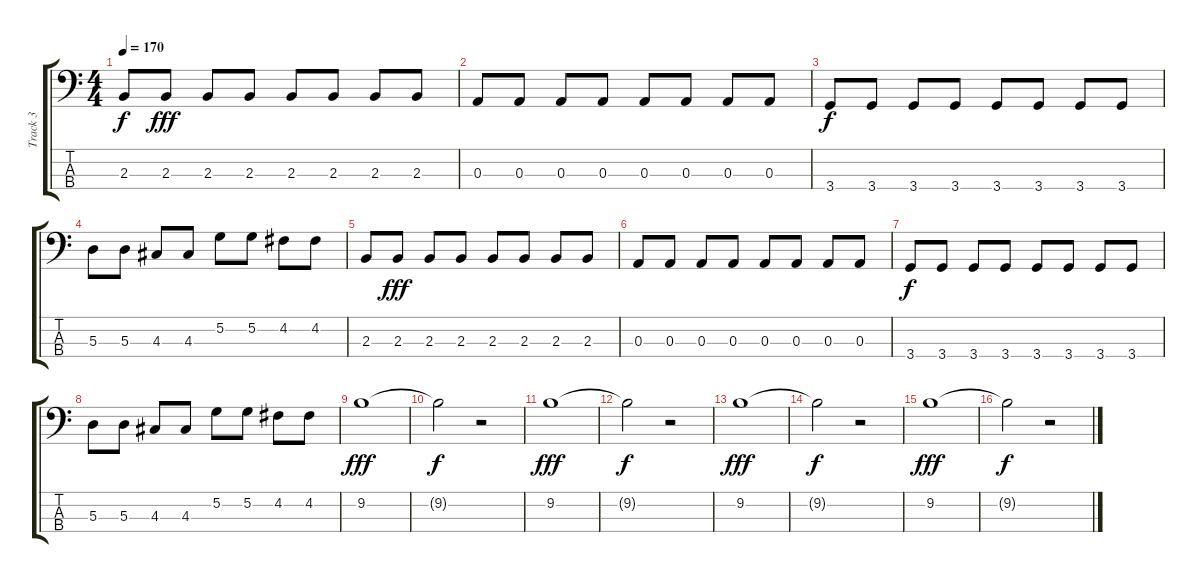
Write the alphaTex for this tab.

\track ("Track 3" "Track 3") {instrument electricbasspick}
\staff {score tabs}
\tuning (G2 D2 A1 E1) {hide}
\ts (4 4)
\tempo 170
\clef f4
\ks c
2.3.8{dy f} 2.3.8{dy fff} 2.3.8 2.3.8 2.3.8 2.3.8 2.3.8 2.3.8 |
0.3.8 0.3.8 0.3.8 0.3.8 0.3.8 0.3.8 0.3.8 0.3.8 |
3.4.8{dy f} 3.4.8 3.4.8 3.4.8 3.4.8 3.4.8 3.4.8 3.4.8 |
5.3.8 5.3.8 4.3.8 4.3.8 5.2.8 5.2.8 4.2.8 4.2.8 |
2.3.8 2.3.8{dy fff} 2.3.8 2.3.8 2.3.8 2.3.8 2.3.8 2.3.8 |
0.3.8 0.3.8 0.3.8 0.3.8 0.3.8 0.3.8 0.3.8 0.3.8 |
3.4.8{dy f} 3.4.8 3.4.8 3.4.8 3.4.8 3.4.8 3.4.8 3.4.8 |
5.3.8 5.3.8 4.3.8 4.3.8 5.2.8 5.2.8 4.2.8 4.2.8 |
9.2.1{dy fff} |
9.2{t}.2{dy f} r.2 |
9.2.1{dy fff} |
9.2{t}.2{dy f} r.2 |
9.2.1{dy fff} |
9.2{t}.2{dy f} r.2 |
9.2.1{dy fff} |
9.2{t}.2{dy f} r.2
